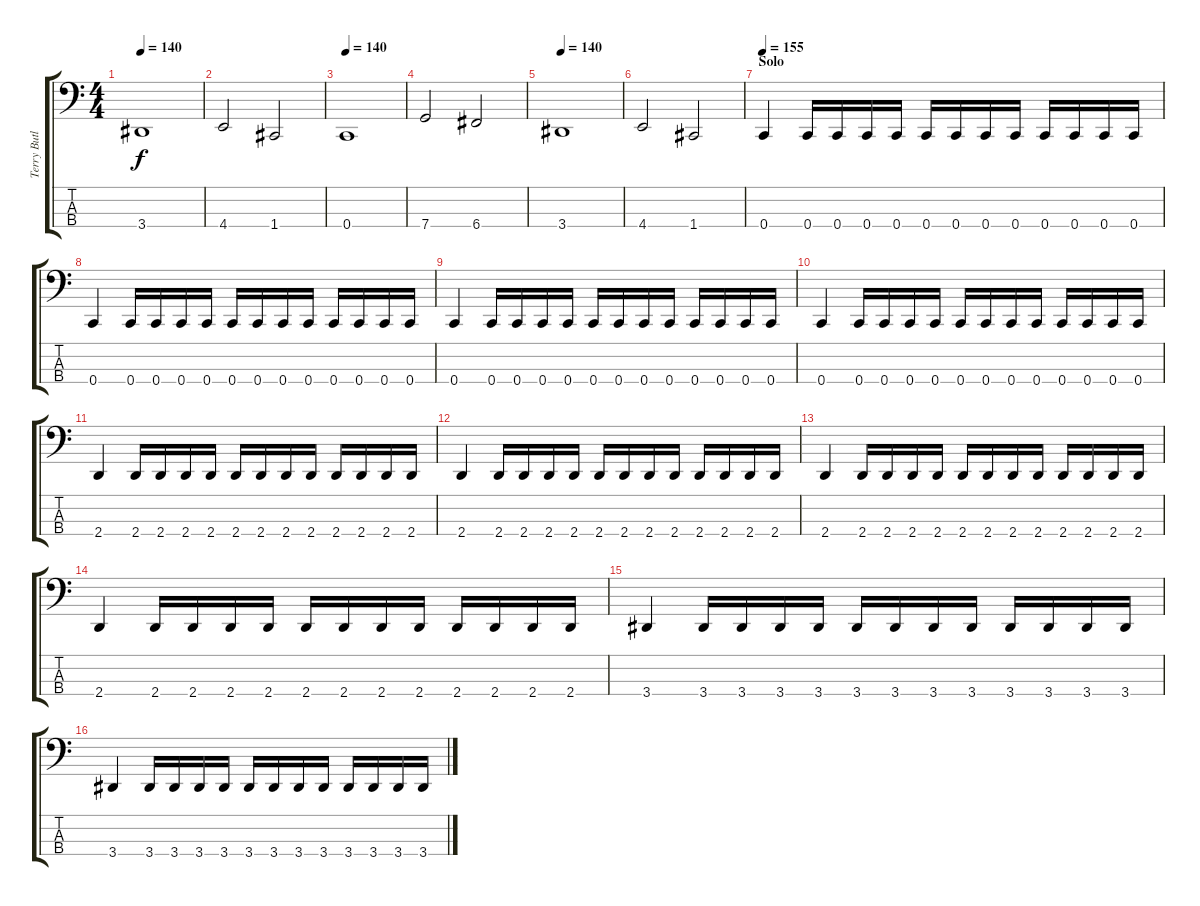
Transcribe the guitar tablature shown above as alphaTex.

\track ("Terry Butler(Bass)" "Terry Butl") {instrument electricbasspick}
\staff {score tabs}
\tuning (Eb2 Bb1 F1 C1) {hide}
\ts (4 4)
\tempo 140
\clef f4
\ks c
3.4.1{dy f} |
4.4.2 1.4.2 |
\tempo 140
0.4.1 |
7.4.2 6.4.2 |
\tempo 140
3.4.1 |
4.4.2 1.4.2 |
\section ("" "Solo")
\tempo 155
0.4.4 0.4.16 0.4.16 0.4.16 0.4.16 0.4.16 0.4.16 0.4.16 0.4.16 0.4.16 0.4.16 0.4.16 0.4.16 |
0.4.4 0.4.16 0.4.16 0.4.16 0.4.16 0.4.16 0.4.16 0.4.16 0.4.16 0.4.16 0.4.16 0.4.16 0.4.16 |
0.4.4 0.4.16 0.4.16 0.4.16 0.4.16 0.4.16 0.4.16 0.4.16 0.4.16 0.4.16 0.4.16 0.4.16 0.4.16 |
0.4.4 0.4.16 0.4.16 0.4.16 0.4.16 0.4.16 0.4.16 0.4.16 0.4.16 0.4.16 0.4.16 0.4.16 0.4.16 |
2.4.4 2.4.16 2.4.16 2.4.16 2.4.16 2.4.16 2.4.16 2.4.16 2.4.16 2.4.16 2.4.16 2.4.16 2.4.16 |
2.4.4 2.4.16 2.4.16 2.4.16 2.4.16 2.4.16 2.4.16 2.4.16 2.4.16 2.4.16 2.4.16 2.4.16 2.4.16 |
2.4.4 2.4.16 2.4.16 2.4.16 2.4.16 2.4.16 2.4.16 2.4.16 2.4.16 2.4.16 2.4.16 2.4.16 2.4.16 |
2.4.4 2.4.16 2.4.16 2.4.16 2.4.16 2.4.16 2.4.16 2.4.16 2.4.16 2.4.16 2.4.16 2.4.16 2.4.16 |
3.4.4 3.4.16 3.4.16 3.4.16 3.4.16 3.4.16 3.4.16 3.4.16 3.4.16 3.4.16 3.4.16 3.4.16 3.4.16 |
3.4.4 3.4.16 3.4.16 3.4.16 3.4.16 3.4.16 3.4.16 3.4.16 3.4.16 3.4.16 3.4.16 3.4.16 3.4.16
